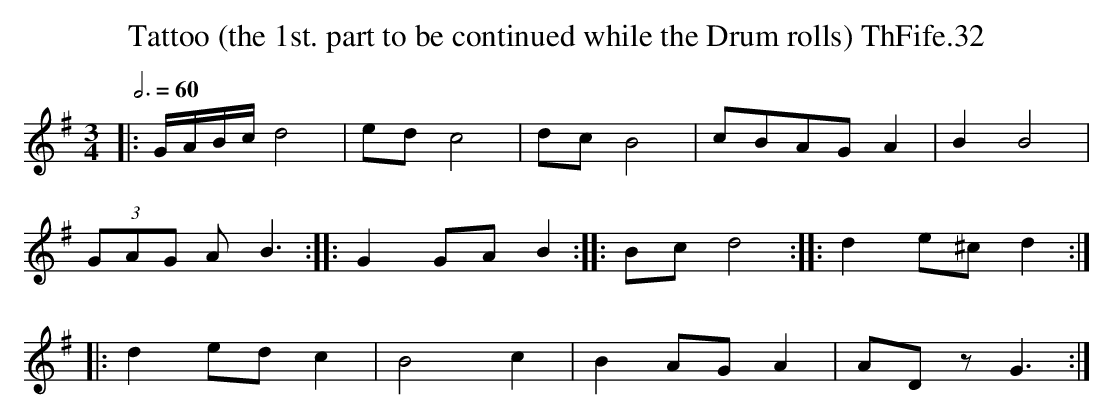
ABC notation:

X:1
T:Tattoo (the 1st. part to be continued while the Drum rolls) ThFife.32
M:3/4
L:1/8
Q:3/4=60
K:G
|: G/A/B/c/ d4 | ed c4 | dc B4 | cBAG A2 | B2 B4 |
(3GAG A B3 :||: G2 GA B2 :||: Bc d4 :||: d2 e^c d2 :|
|: d2 ed c2 | B4 c2 | B2 AG A2 | AD z G3 :|
